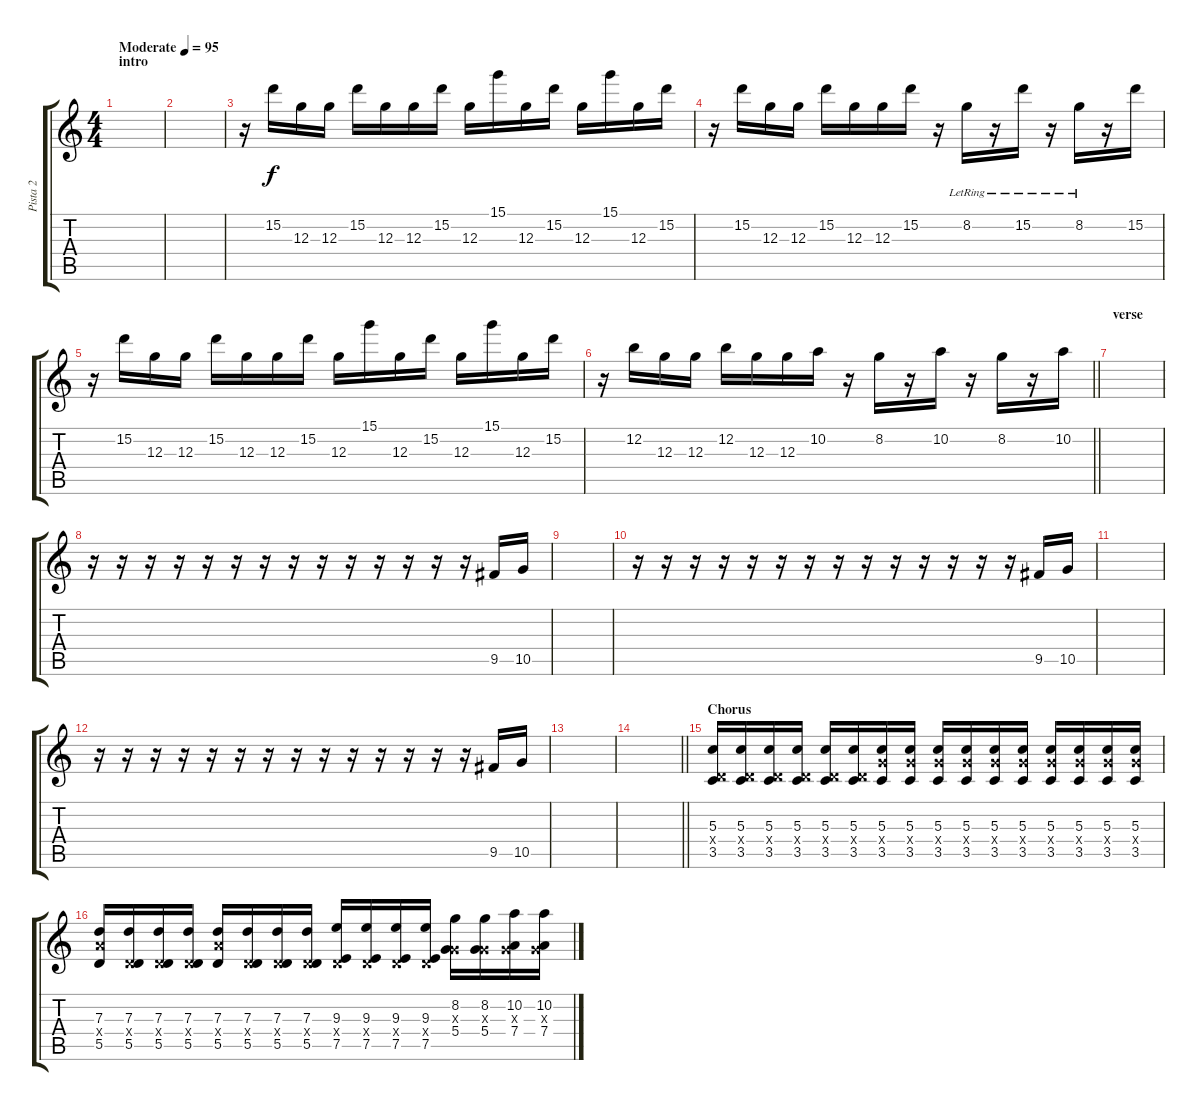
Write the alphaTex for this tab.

\track ("Pista 2" "Pista 2") {instrument overdrivenguitar}
\staff {score tabs}
\tuning (E4 B3 G3 D3 A2 E2) {hide}
\ts (4 4)
\section ("" "intro")
\tempo (95 "Moderate")
\clef g2
\ks c
|
|
r.16 15.2.16 12.3.16 12.3.16 15.2.16 12.3.16 12.3.16 15.2.16 12.3.16 15.1.16 12.3.16 15.2.16 12.3.16 15.1.16 12.3.16 15.2.16 |
r.16 15.2.16 12.3.16 12.3.16 15.2.16 12.3.16 12.3.16 15.2.16 r.16 8.2{lr}.16 r.16 15.2{lr}.16 r.16 8.2{lr}.16 r.16 15.2.16 |
r.16 15.2.16 12.3.16 12.3.16 15.2.16 12.3.16 12.3.16 15.2.16 12.3.16 15.1.16 12.3.16 15.2.16 12.3.16 15.1.16 12.3.16 15.2.16 |
\barLineRight lightlight
r.16 12.2.16 12.3.16 12.3.16 12.2.16 12.3.16 12.3.16 10.2.16 r.16 8.2.16 r.16 10.2.16 r.16 8.2.16 r.16 10.2.16 |
\section ("" "verse")
|
r.16{volume 10} r.16 r.16 r.16 r.16 r.16 r.16 r.16 r.16 r.16 r.16 r.16 r.16 r.16 9.5.16 10.5.16 |
|
r.16{volume 10} r.16 r.16 r.16 r.16 r.16 r.16 r.16 r.16 r.16 r.16 r.16 r.16 r.16 9.5.16 10.5.16 |
|
r.16{volume 10} r.16 r.16 r.16 r.16 r.16 r.16 r.16 r.16 r.16 r.16 r.16 r.16 r.16 9.5.16 10.5.16 |
|
\barLineRight lightlight
|
\section ("" "Chorus")
(5.3 0.4{x} 3.5).16 (5.3 0.4{x} 3.5).16 (5.3 0.4{x} 3.5).16 (5.3 0.4{x} 3.5).16 (5.3 0.4{x} 3.5).16 (5.3 0.4{x} 3.5).16 (5.3 5.4{x} 3.5).16 (5.3 5.4{x} 3.5).16 (5.3 5.4{x} 3.5).16 (5.3 5.4{x} 3.5).16 (5.3 5.4{x} 3.5).16 (5.3 5.4{x} 3.5).16 (5.3 5.4{x} 3.5).16 (5.3 5.4{x} 3.5).16 (5.3 5.4{x} 3.5).16 (5.3 5.4{x} 3.5).16 |
(7.3 7.4{x} 5.5).16 (7.3 0.4{x} 5.5).16 (7.3 0.4{x} 5.5).16 (7.3 0.4{x} 5.5).16 (7.3 7.4{x} 5.5).16 (7.3 0.4{x} 5.5).16 (7.3 0.4{x} 5.5).16 (7.3 0.4{x} 5.5).16 (9.3 0.4{x} 7.5).16 (9.3 0.4{x} 7.5).16 (9.3 0.4{x} 7.5).16 (9.3 0.4{x} 7.5).16 (8.2 0.3{x} 5.4).16 (8.2 0.3{x} 5.4).16 (10.2 0.3{x} 7.4).16 (10.2 0.3{x} 7.4).16
